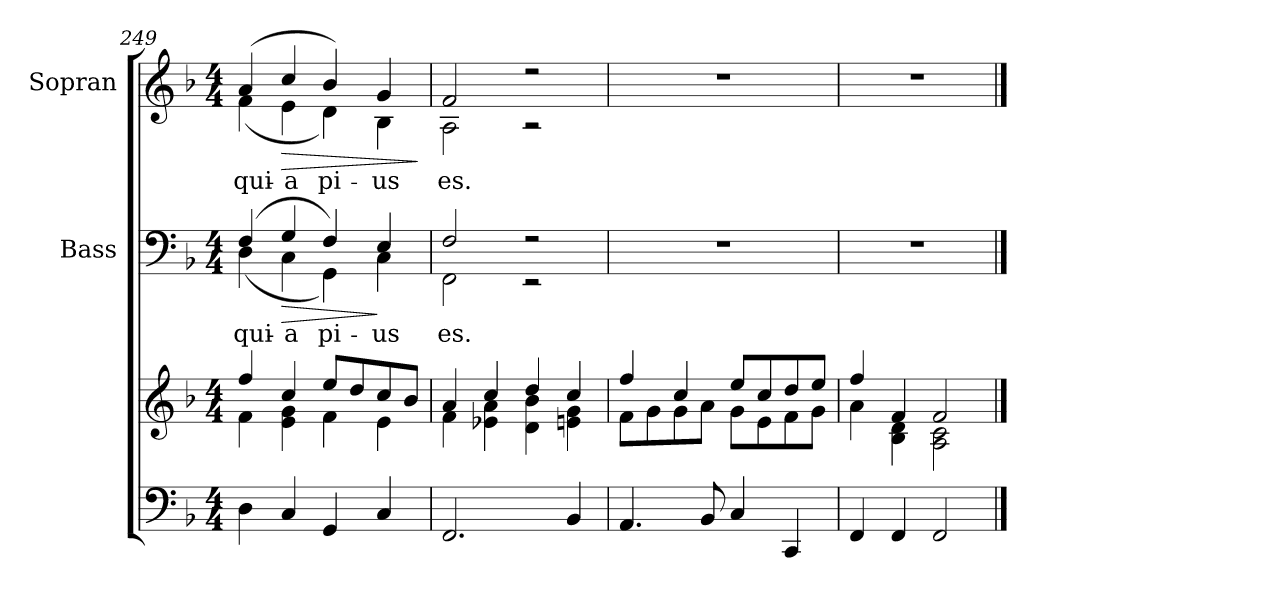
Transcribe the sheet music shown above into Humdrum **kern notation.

**kern	**kern	**kern	**text	**dynam	**kern	**text	**dynam
*part3	*part3	*part2	*part2	*part2	*part1	*part1	*part1
*staff4	*staff3	*staff2	*staff2	*staff2	*staff1	*staff1	*staff1
*	*	*I"Bass	*	*	*I"Sopran	*	*
*	*	*I'B.	*	*	*I'S.	*	*
*clefF4	*clefG2	*clefF4	*	*	*clefG2	*	*
*k[b-]	*k[b-]	*k[b-]	*	*	*k[b-]	*	*
*F:	*F:	*F:	*	*	*F:	*	*
*M4/4	*M4/4	*M4/4	*	*	*M4/4	*	*
=249	=249	=249	=249	=249	=249	=249	=249
*	*^	*	*	*	*	*	*
!	!	!	!	!LO:LY:b	!	!	!LO:LY:b	!
*	*	*	*^	*	*	*^	*	*
4D\	4ff/	4f\	(4F/	(<4D\	qui-	.	(4a/	(<4f\	qui-	.
!	!	!	!	!	!LO:LY:b	!LO:HP:b	!	!	!LO:LY:b	!LO:HP:b
4C/	4cc/	4e\ 4g\	4G/	4C\	-a	>	4cc/	4e\	-a	>
!	!	!	!	!	!LO:LY:b	!	!	!	!LO:LY:b	!
4GG/	8ee/L	4f\	4F/)	4GG\)	pi-	.	4b-/)	4d\)	pi-	.
.	8dd/	.	.	.	.	.	.	.	.	.
!	!	!	!	!	!LO:LY:b	!	!	!	!LO:LY:b	!
4C/	8cc/	4e\	4E/	4C\	-us	]	4g/	4B-\	-us	.
.	8b-/J	.	.	.	.	.	.	.	.	.
*	*v	*v	*	*	*	*	*v	*v	*	*
*	*	*v	*v	*	*	*	*	*
.	.	.	.	.	.	.	]
=250	=250	=250	=250	=250	=250	=250	=250
*	*^	*	*	*	*	*	*
!	!	!	!	!LO:LY:b	!	!	!LO:LY:b	!
*	*	*	*^	*	*	*^	*	*
2.FF/	4a/	4f\	2F/	2FF\	es.	.	2f/	2A\	es.	.
.	4cc/	4e-X\ 4a\	.	.	.	.	.	.	.	.
.	4dd/	4d\ 4b-\	2r	2r	.	.	2r	2r	.	.
4BB-/	4cc/	4en\ 4g\	.	.	.	.	.	.	.	.
*	*	*	*v	*v	*	*	*	*	*	*
*	*	*	*	*	*	*v	*v	*	*
=251	=251	=251	=251	=251	=251	=251	=251	=251
4.AA/	4ff/	8f\L	1r	.	.	1r	.	.
.	.	8g\	.	.	.	.	.	.
.	4cc/	8g\	.	.	.	.	.	.
8BB-/	.	8a\J	.	.	.	.	.	.
4C/	8ee/L	8g\L	.	.	.	.	.	.
.	8cc/	8e\	.	.	.	.	.	.
4CC/	8dd/	8f\	.	.	.	.	.	.
.	8ee/J	8g\J	.	.	.	.	.	.
=252	=252	=252	=252	=252	=252	=252	=252	=252
4FF/	4ff/	4a\	1r	.	.	1r	.	.
4FF/	4f/	4B-\ 4d\	.	.	.	.	.	.
2FF/	2f/	2A\ 2c\	.	.	.	.	.	.
*	*v	*v	*	*	*	*	*	*
==	==	==	==	==	==	==	==
*-	*-	*-	*-	*-	*-	*-	*-
